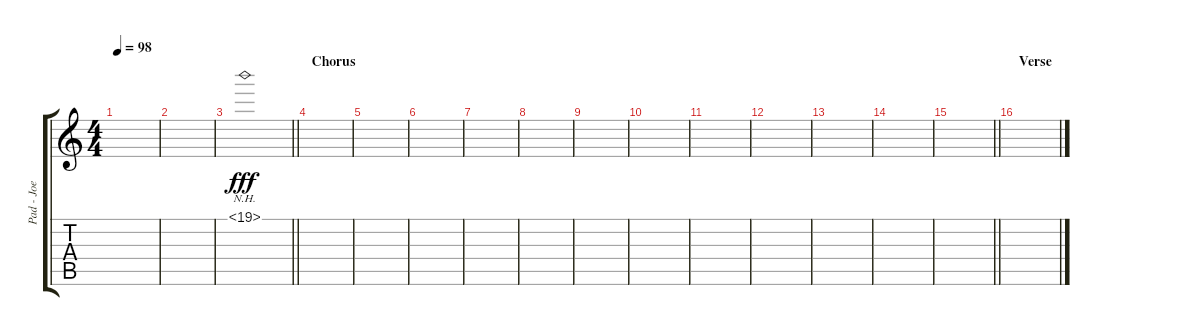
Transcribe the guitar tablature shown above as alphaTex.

\track ("Pad - Joe Hahn" "Pad - Joe ") {instrument distortionguitar}
\staff {score tabs}
\tuning (E4 B3 G3 D3 A2 E2) {hide}
\ts (4 4)
\tempo 98
\clef g2
\ks c
|
|
\barLineRight lightlight
19.1{nh}.1{dy fff volume 5 instrument lead2sawtooth} |
\section ("" "Chorus")
|
|
|
|
|
|
|
|
|
|
|
\barLineRight lightlight
|
\section ("" "Verse")
